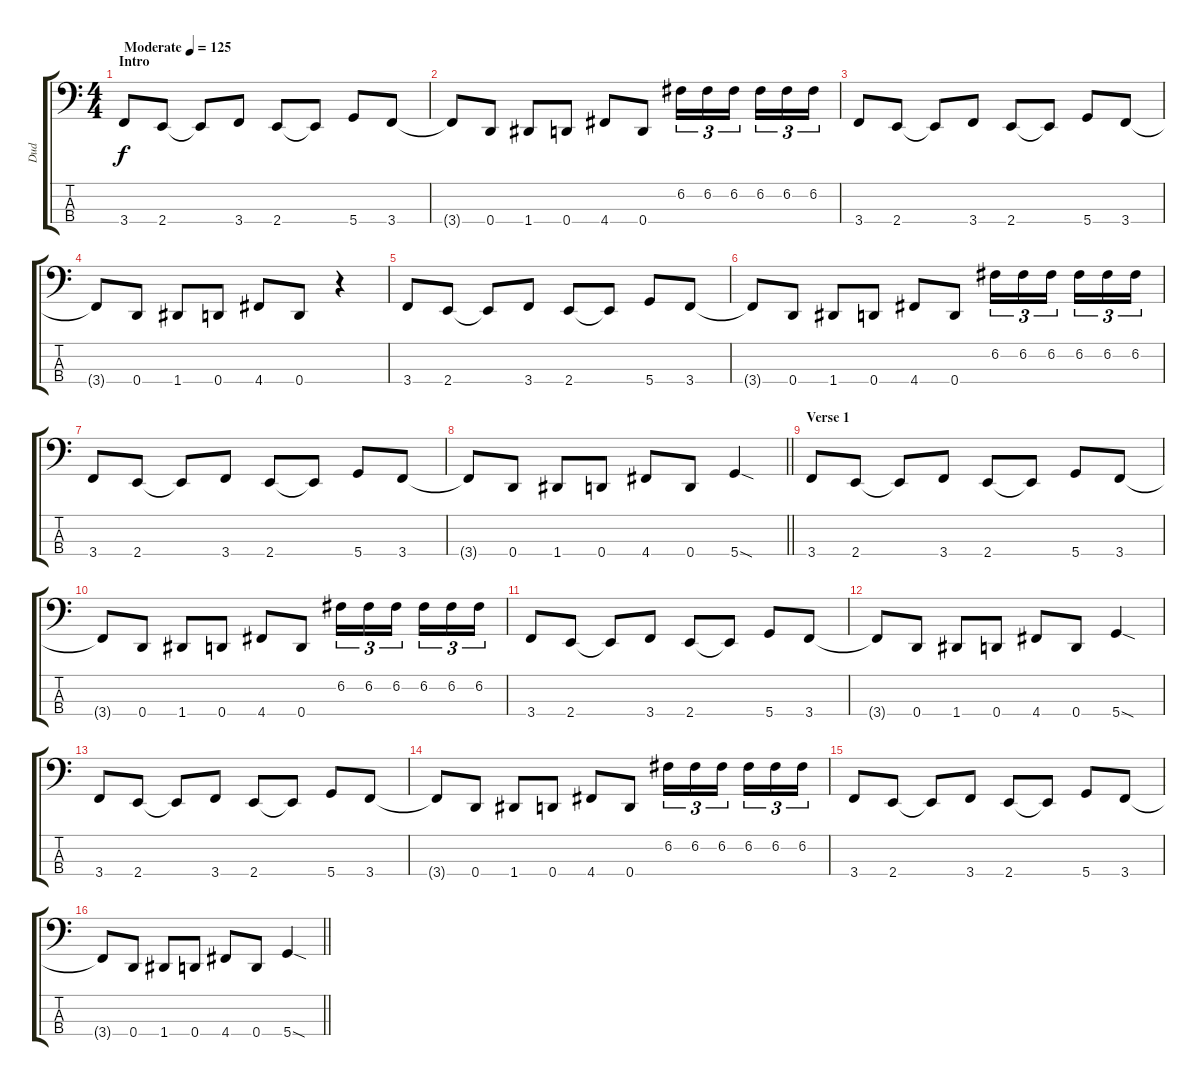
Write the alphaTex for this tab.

\track ("Dud" "Dud") {instrument slapbass1}
\staff {score tabs}
\tuning (F2 C2 G1 D1) {hide}
\ts (4 4)
\section ("" "Intro")
\tempo (125 "Moderate")
\clef f4
\ks c
3.4.8{dy f instrument slapbass1} 2.4.8 2.4{t}.8 3.4.8 2.4.8 2.4{t}.8 5.4.8 3.4.8 |
3.4{t}.8 0.4.8 1.4.8 0.4.8 4.4.8 0.4.8 6.2.16{tu (3 2)} 6.2.16{tu (3 2)} 6.2.16{tu (3 2) beam splitsecondary} 6.2.16{tu (3 2)} 6.2.16{tu (3 2)} 6.2.16{tu (3 2)} |
3.4.8 2.4.8 2.4{t}.8 3.4.8 2.4.8 2.4{t}.8 5.4.8 3.4.8 |
3.4{t}.8 0.4.8 1.4.8 0.4.8 4.4.8 0.4.8 r.4 |
3.4.8 2.4.8 2.4{t}.8 3.4.8 2.4.8 2.4{t}.8 5.4.8 3.4.8 |
3.4{t}.8 0.4.8 1.4.8 0.4.8 4.4.8 0.4.8 6.2.16{tu (3 2)} 6.2.16{tu (3 2)} 6.2.16{tu (3 2) beam splitsecondary} 6.2.16{tu (3 2)} 6.2.16{tu (3 2)} 6.2.16{tu (3 2)} |
3.4.8 2.4.8 2.4{t}.8 3.4.8 2.4.8 2.4{t}.8 5.4.8 3.4.8 |
\barLineRight lightlight
3.4{t}.8 0.4.8 1.4.8 0.4.8 4.4.8 0.4.8 5.4{sod}.4 |
\section ("" "Verse 1")
3.4.8 2.4.8 2.4{t}.8 3.4.8 2.4.8 2.4{t}.8 5.4.8 3.4.8 |
3.4{t}.8 0.4.8 1.4.8 0.4.8 4.4.8 0.4.8 6.2.16{tu (3 2)} 6.2.16{tu (3 2)} 6.2.16{tu (3 2) beam splitsecondary} 6.2.16{tu (3 2)} 6.2.16{tu (3 2)} 6.2.16{tu (3 2)} |
3.4.8 2.4.8 2.4{t}.8 3.4.8 2.4.8 2.4{t}.8 5.4.8 3.4.8 |
3.4{t}.8 0.4.8 1.4.8 0.4.8 4.4.8 0.4.8 5.4{sod}.4 |
3.4.8 2.4.8 2.4{t}.8 3.4.8 2.4.8 2.4{t}.8 5.4.8 3.4.8 |
3.4{t}.8 0.4.8 1.4.8 0.4.8 4.4.8 0.4.8 6.2.16{tu (3 2)} 6.2.16{tu (3 2)} 6.2.16{tu (3 2) beam splitsecondary} 6.2.16{tu (3 2)} 6.2.16{tu (3 2)} 6.2.16{tu (3 2)} |
3.4.8 2.4.8 2.4{t}.8 3.4.8 2.4.8 2.4{t}.8 5.4.8 3.4.8 |
\barLineRight lightlight
3.4{t}.8 0.4.8 1.4.8 0.4.8 4.4.8 0.4.8 5.4{sod}.4
